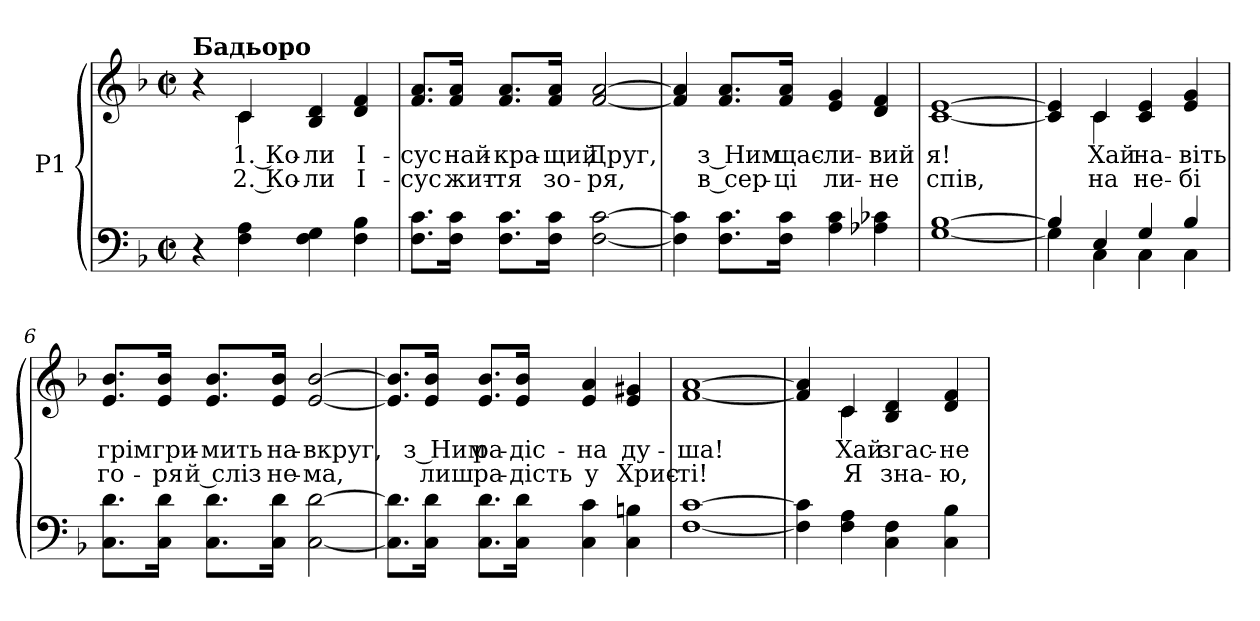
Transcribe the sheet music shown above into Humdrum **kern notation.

**kern	**kern	**text	**text
*part1	*part1	*part1	*part1
*staff2	*staff1	*staff1	*staff1
*I"P1	*	*	*
!!LO:PB:g=z
*clefF4	*clefG2	*	*
*k[b-]	*k[b-]	*	*
*F:	*F:	*	*
*M2/2	*M2/2	*	*
*met(c|)	*met(c|)	*	*
=1	=1	=1	=1
*	*^	*	*
!	!LO:TX:a:B:t=Бадьоро	!	!	!
4r	4r	4ryy	.	.
!	!	!	!LO:LY:b:color=#000000	!LO:LY:b:color=#000000
4Fi\ 4Ai	4ci/	4ci\	1. Ко-	2. Ко-
!	!	!	!LO:LY:b:color=#000000	!LO:LY:b:color=#000000
4Fi\ 4Gi	4B-i/ 4di	2ryy	-ли	-ли
!	!	!	!LO:LY:b:color=#000000	!LO:LY:b:color=#000000
4Fi\ 4B-i	4di/ 4fi	.	І-	І-
*	*v	*v	*	*
=2	=2	=2	=2
!	!	!LO:LY:b:color=#000000	!LO:LY:b:color=#000000
8.Fi\ 8.ciL	8.fi/ 8.aiL	-сус	-сус
!	!	!LO:LY:b:color=#000000	!LO:LY:b:color=#000000
16Fi\ 16ciJk	16fi/ 16aiJk	най-	жит-
!	!	!LO:LY:b:color=#000000	!LO:LY:b:color=#000000
8.Fi\ 8.ciL	8.fi/ 8.aiL	-кра-	-тя
!	!	!LO:LY:b:color=#000000	!LO:LY:b:color=#000000
16Fi\ 16ciJk	16fi/ 16aiJk	-щий	зо-
!	!	!LO:LY:b:color=#000000	!LO:LY:b:color=#000000
[<2Fi\ [>2ci	[<2fi/ [>2ai	Друг,	-ря,
=3	=3	=3	=3
4Fi\] 4ci]	4fi/] 4ai]	.	.
!	!	!LO:LY:b:color=#000000	!LO:LY:b:color=#000000
8.Fi\ 8.ciL	8.fi/ 8.aiL	з Ним	в сер-
!	!	!LO:LY:b:color=#000000	!LO:LY:b:color=#000000
16Fi\ 16ciJk	16fi/ 16aiJk	щас-	-ці
!	!	!LO:LY:b:color=#000000	!LO:LY:b:color=#000000
4Ai\ 4ci	4ei/ 4gi	-ли-	ли-
!	!	!LO:LY:b:color=#000000	!LO:LY:b:color=#000000
4A-Xi\ 4c-Xi	4di/ 4fi	-вий	-не
=4	=4	=4	=4
*^	*	*	*
!	!	!	!LO:LY:b:color=#000000	!LO:LY:b:color=#000000
[>1B-i	[<1Gi	[<1ci [>1ei	я!	спів,
!!LO:LB:g=z
=5	=5	=5	=5	=5
*	*	*^	*	*
4B-i/]	4Gi\]	4ci/] 4ei]	4ryy	.	.
!	!	!	!	!LO:LY:b:color=#000000	!LO:LY:b:color=#000000
4Ei/	4Ci\	4ci/	4ci\	Хай	на
!	!	!	!	!LO:LY:b:color=#000000	!LO:LY:b:color=#000000
4Gi/	4Ci\	4ci/ 4ei	2ryy	на-	не-
!	!	!	!	!LO:LY:b:color=#000000	!LO:LY:b:color=#000000
4B-i/	4Ci\	4ei/ 4gi	.	-віть	-бі
*v	*v	*	*	*	*
*	*v	*v	*	*
=6	=6	=6	=6
*^	*	*	*
!	!	!	!LO:LY:b:color=#000000	!LO:LY:b:color=#000000
*v	*v	*	*	*
8.Ci\ 8.diL	8.ei/ 8.b-iL	грім	го-
!	!	!LO:LY:b:color=#000000	!LO:LY:b:color=#000000
16Ci\ 16diJk	16ei/ 16b-iJk	гри-	-ря
!	!	!LO:LY:b:color=#000000	!LO:LY:b:color=#000000
8.Ci\ 8.diL	8.ei/ 8.b-iL	-мить	й сліз
!	!	!LO:LY:b:color=#000000	!LO:LY:b:color=#000000
16Ci\ 16diJk	16ei/ 16b-iJk	на-	не-
!	!	!LO:LY:b:color=#000000	!LO:LY:b:color=#000000
[<2Ci\ [>2di	[<2ei/ [>2b-i	-вкруг,	-ма,
=7	=7	=7	=7
8.Ci\] 8.di]L	8.ei/] 8.b-i]L	.	.
!	!	!LO:LY:b:color=#000000	!LO:LY:b:color=#000000
16Ci\ 16diJk	16ei/ 16b-iJk	з Ним	лиш
!	!	!LO:LY:b:color=#000000	!LO:LY:b:color=#000000
8.Ci\ 8.diL	8.ei/ 8.b-iL	ра-	ра-
!	!	!LO:LY:b:color=#000000	!LO:LY:b:color=#000000
16Ci\ 16diJk	16ei/ 16b-iJk	-діс-	-дість
!	!	!LO:LY:b:color=#000000	!LO:LY:b:color=#000000
4Ci\ 4ci	4ei/ 4ai	-на	у
!	!	!LO:LY:b:color=#000000	!LO:LY:b:color=#000000
4Ci\ 4Bni	4ei/ 4g#Xi	ду-	Хрис-
=8	=8	=8	=8
!	!	!LO:LY:b:color=#000000	!LO:LY:b:color=#000000
[<1Fi [>1ci	[<1fi [>1ai	-ша!	-ті!
!!LO:LB:g=z
=9	=9	=9	=9
*	*^	*	*
4Fi\] 4ci]	4fi/] 4ai]	4ryy	.	.
!	!	!	!LO:LY:b:color=#000000	!LO:LY:b:color=#000000
4Fi\ 4Ai	4ci/	4ci\	Хай	Я
!	!	!	!LO:LY:b:color=#000000	!LO:LY:b:color=#000000
4Ci\ 4Fi	4B-i/ 4di	2ryy	згас-	зна-
!	!	!	!LO:LY:b:color=#000000	!LO:LY:b:color=#000000
4Ci\ 4B-i	4di/ 4fi	.	-не	-ю,
*	*v	*v	*	*
=	=	=	=
*-	*-	*-	*-
